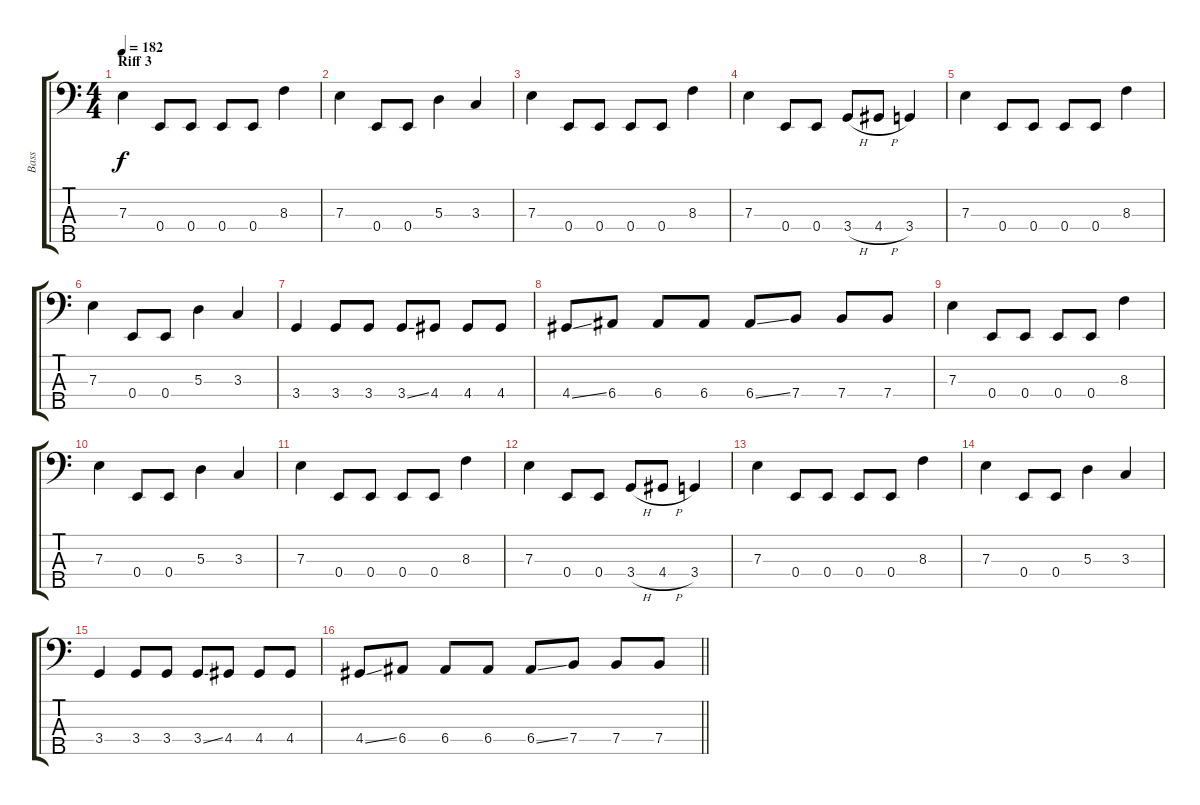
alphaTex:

\track ("Bass" "Bass") {instrument electricbassfinger}
\staff {score tabs}
\tuning (G2 D2 A1 E1 B0) {hide}
\ts (4 4)
\section ("" "Riff 3")
\tempo 182
\clef f4
\ks c
7.3.4{dy f} 0.4.8 0.4.8 0.4.8 0.4.8 8.3.4 |
7.3.4 0.4.8 0.4.8 5.3.4 3.3.4 |
7.3.4 0.4.8 0.4.8 0.4.8 0.4.8 8.3.4 |
7.3.4 0.4.8 0.4.8 3.4{h}.8 4.4{h}.8 3.4.4 |
7.3.4 0.4.8 0.4.8 0.4.8 0.4.8 8.3.4 |
7.3.4 0.4.8 0.4.8 5.3.4 3.3.4 |
3.4.4 3.4.8 3.4.8 3.4{ss}.8 4.4.8 4.4.8 4.4.8 |
4.4{ss}.8 6.4.8 6.4.8 6.4.8 6.4{ss}.8 7.4.8 7.4.8 7.4.8 |
7.3.4 0.4.8 0.4.8 0.4.8 0.4.8 8.3.4 |
7.3.4 0.4.8 0.4.8 5.3.4 3.3.4 |
7.3.4 0.4.8 0.4.8 0.4.8 0.4.8 8.3.4 |
7.3.4 0.4.8 0.4.8 3.4{h}.8 4.4{h}.8 3.4.4 |
7.3.4 0.4.8 0.4.8 0.4.8 0.4.8 8.3.4 |
7.3.4 0.4.8 0.4.8 5.3.4 3.3.4 |
3.4.4 3.4.8 3.4.8 3.4{ss}.8 4.4.8 4.4.8 4.4.8 |
\barLineRight lightlight
4.4{ss}.8 6.4.8 6.4.8 6.4.8 6.4{ss}.8 7.4.8 7.4.8 7.4.8
